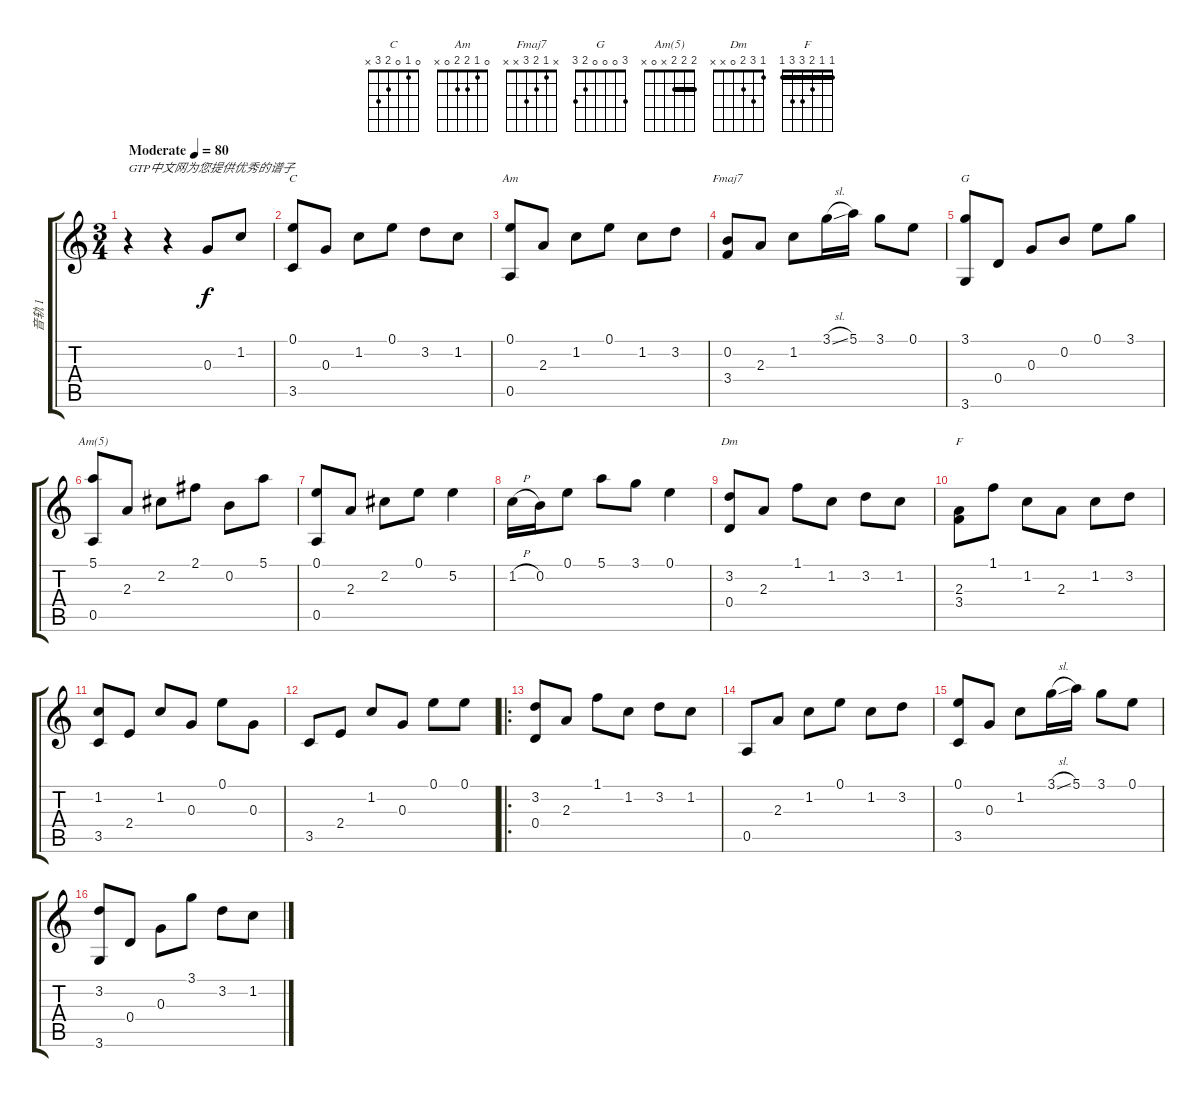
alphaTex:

\track ("音轨 1" "音轨 1") {instrument acousticguitarsteel}
\staff {score tabs}
\tuning (E4 B3 G3 D3 A2 E2) {hide}
\chord ("C" 0 1 0 2 3 x)
\chord ("Am" 0 1 2 2 0 x)
\chord ("Fmaj7" x 1 2 3 x x)
\chord ("G" 3 0 0 0 2 3)
\chord ("Am(5)" 2 2 2 x 0 x) {barre 2}
\chord ("Dm" 1 3 2 0 x x)
\chord ("F" 1 1 2 3 3 1) {barre 1}
\ts (3 4)
\tempo (80 "Moderate")
\clef g2
\ks c
r.4{txt "GTP中文网为您提供优秀的谱子" dy f instrument acousticguitarsteel} r.4 0.3.8 1.2.8 |
(0.1 3.5).8{ch "C"} 0.3.8 1.2.8 0.1.8 3.2.8 1.2.8 |
(0.1 0.5).8{ch "Am"} 2.3.8 1.2.8 0.1.8 1.2.8 3.2.8 |
(0.2 3.4).8{ch "Fmaj7"} 2.3.8 1.2.8 3.1{sl}.16 5.1.16 3.1.8 0.1.8 |
(3.1 3.6).8{ch "G"} 0.4.8 0.3.8 0.2.8 0.1.8 3.1.8 |
(5.1 0.5).8{ch "Am(5)"} 2.3.8 2.2.8 2.1.8 0.2.8 5.1.8 |
(0.1 0.5).8 2.3.8 2.2.8 0.1.8 5.2.4 |
1.2{h}.16 0.2.16 0.1.8 5.1.8 3.1.8 0.1.4 |
(3.2 0.4).8{ch "Dm"} 2.3.8 1.1.8 1.2.8 3.2.8 1.2.8 |
(2.3 3.4).8{ch "F"} 1.1.8 1.2.8 2.3.8 1.2.8 3.2.8 |
(1.2 3.5).8 2.4.8 1.2.8 0.3.8 0.1.8 0.3.8 |
3.5.8 2.4.8 1.2.8 0.3.8 0.1.8 0.1.8 |
\ro
(3.2 0.4).8 2.3.8 1.1.8 1.2.8 3.2.8 1.2.8 |
0.5.8 2.3.8 1.2.8 0.1.8 1.2.8 3.2.8 |
(0.1 3.5).8 0.3.8 1.2.8 3.1{sl}.16 5.1.16 3.1.8 0.1.8 |
(3.2 3.6).8 0.4.8 0.3.8 3.1.8 3.2.8 1.2.8
